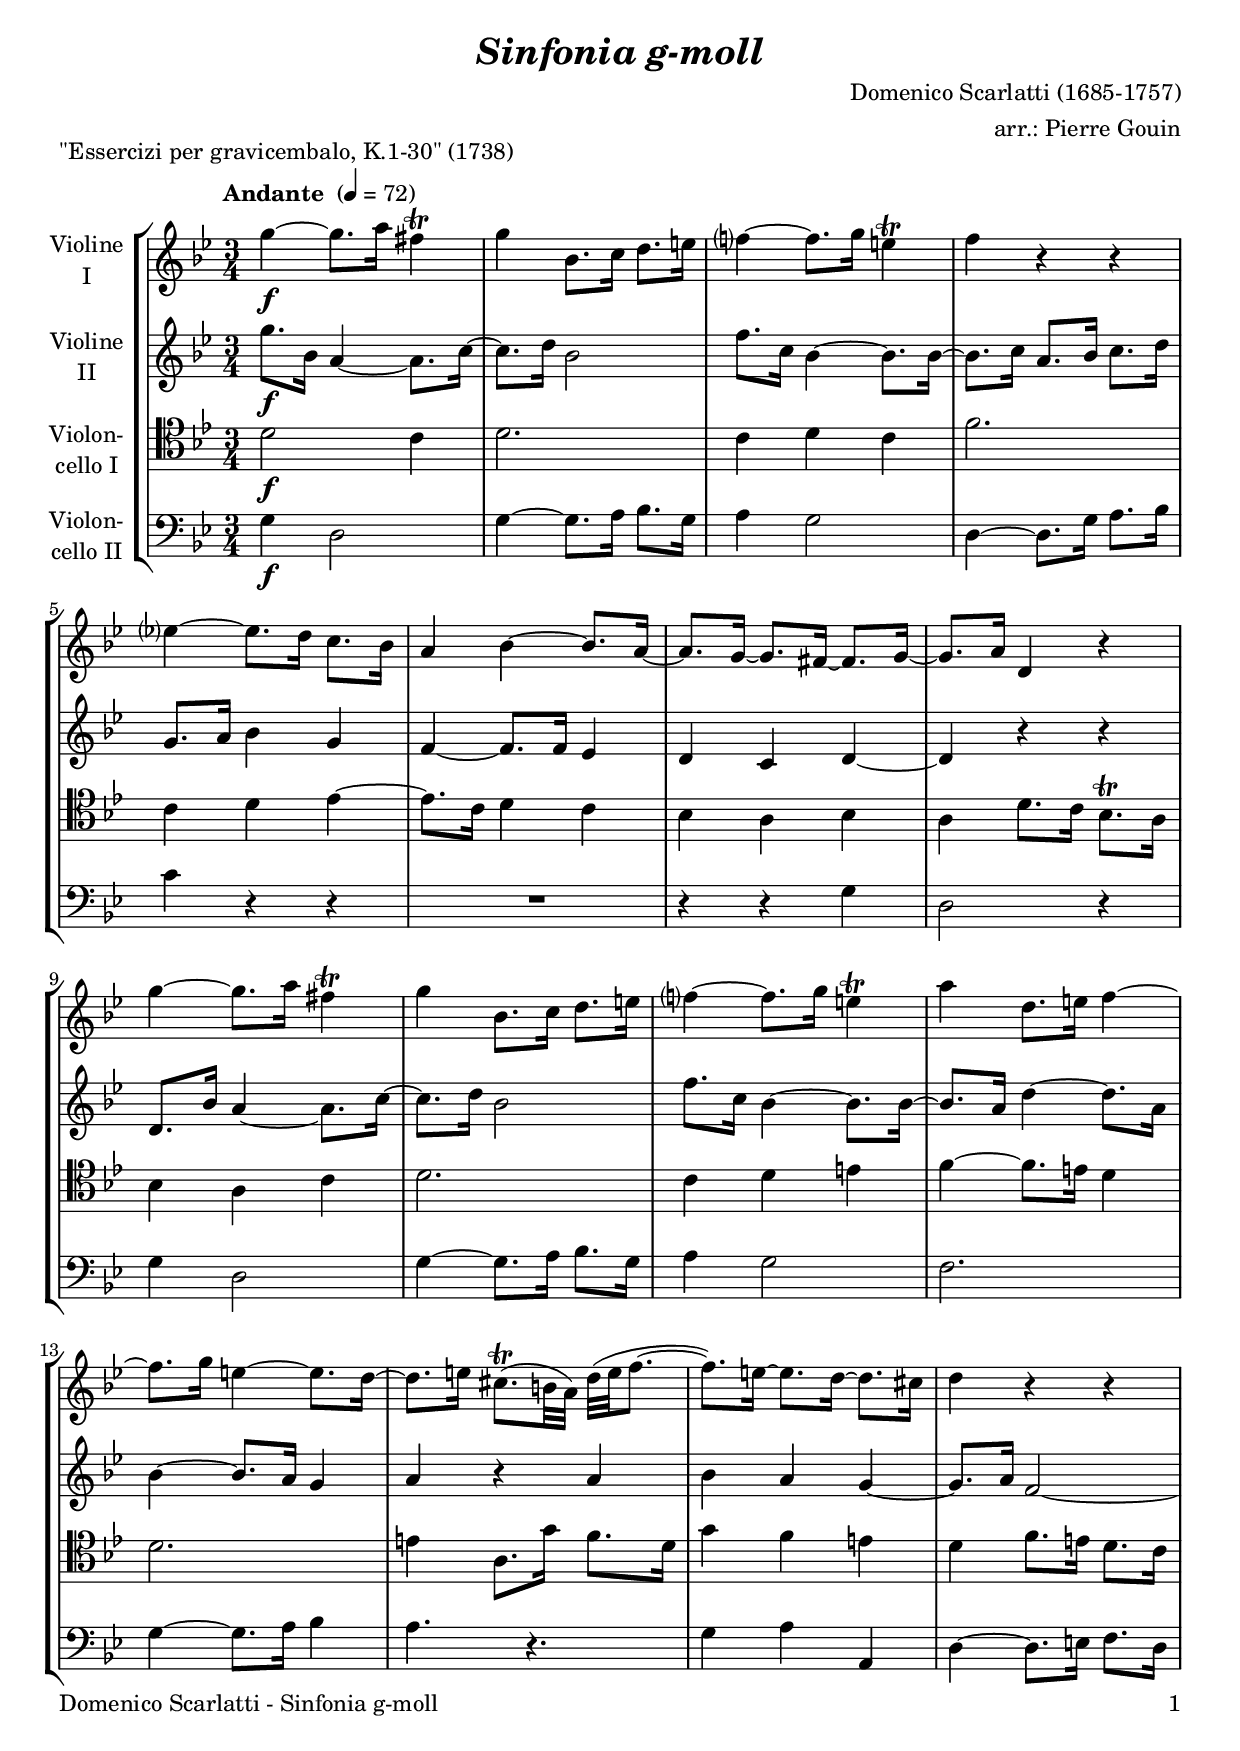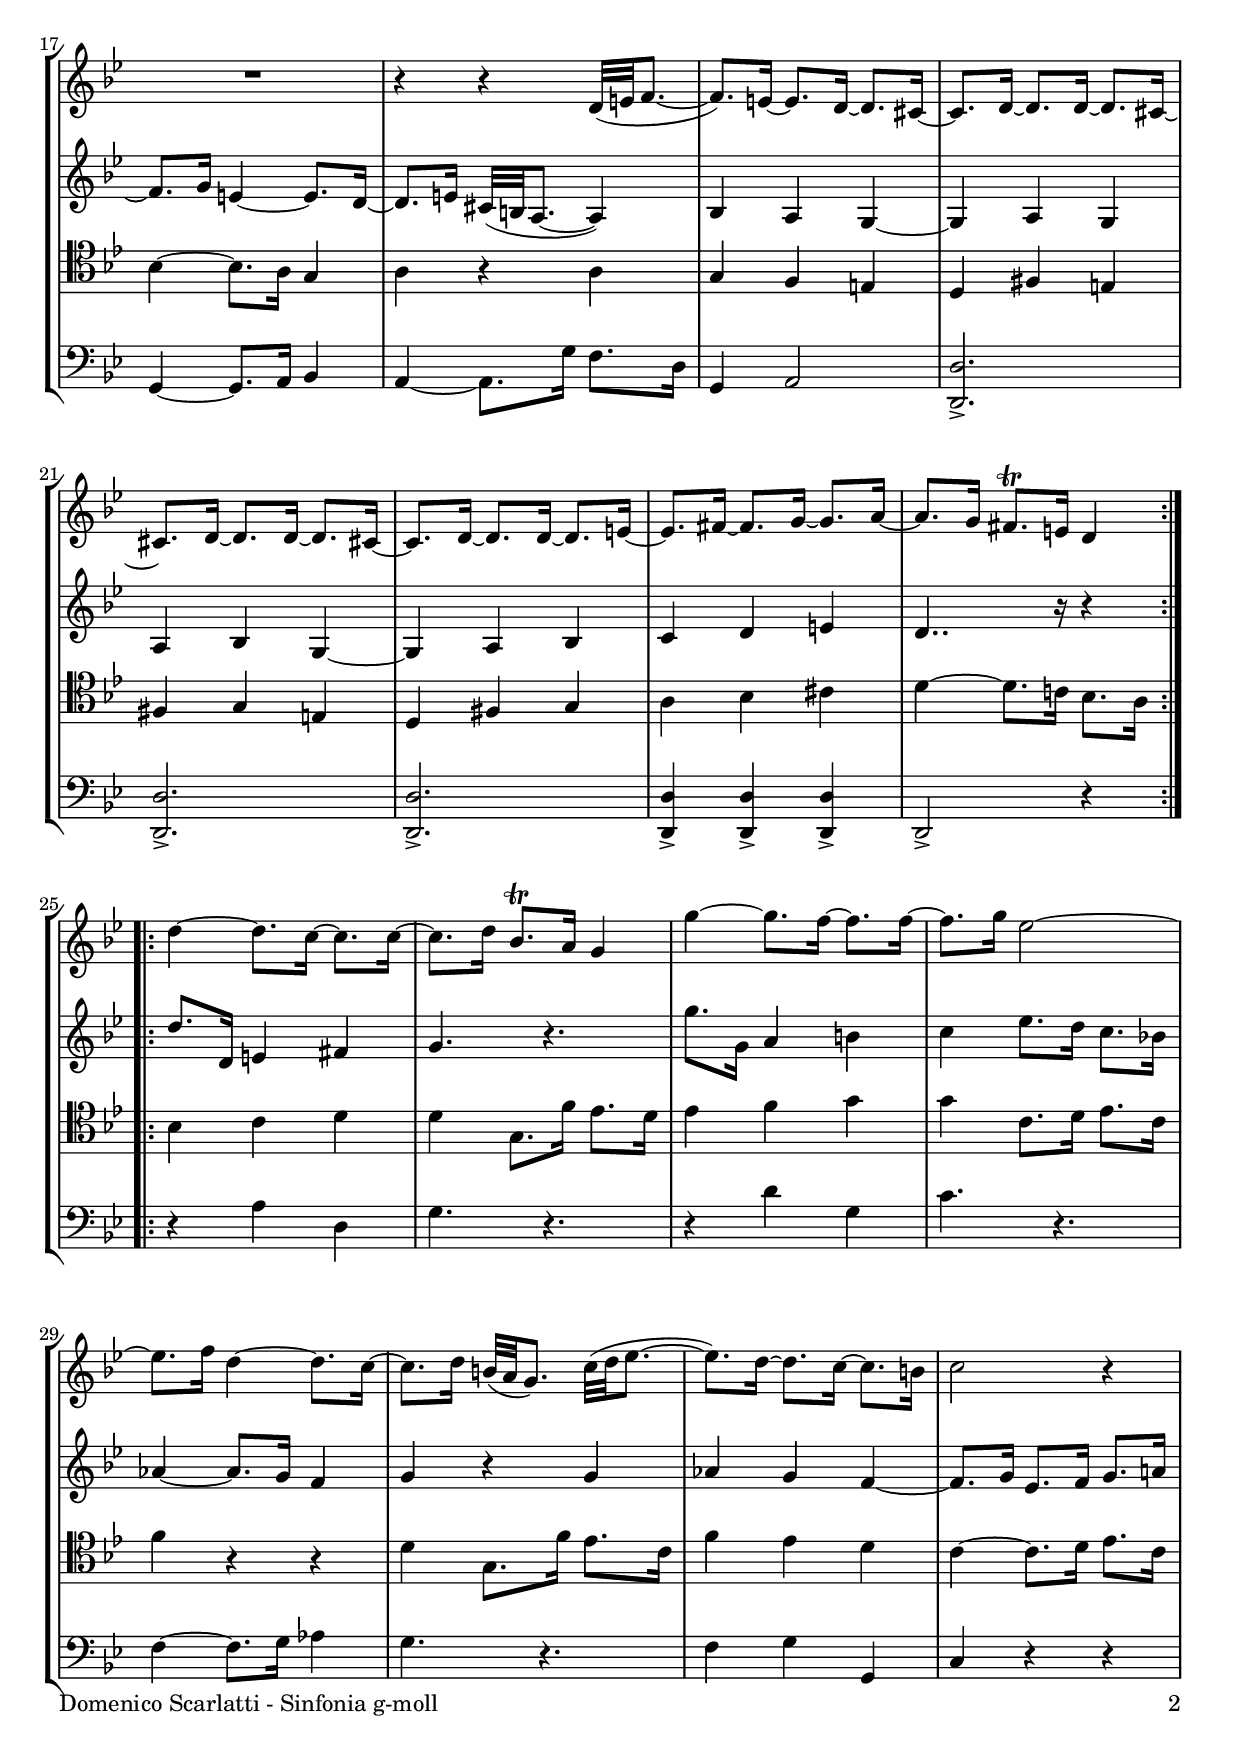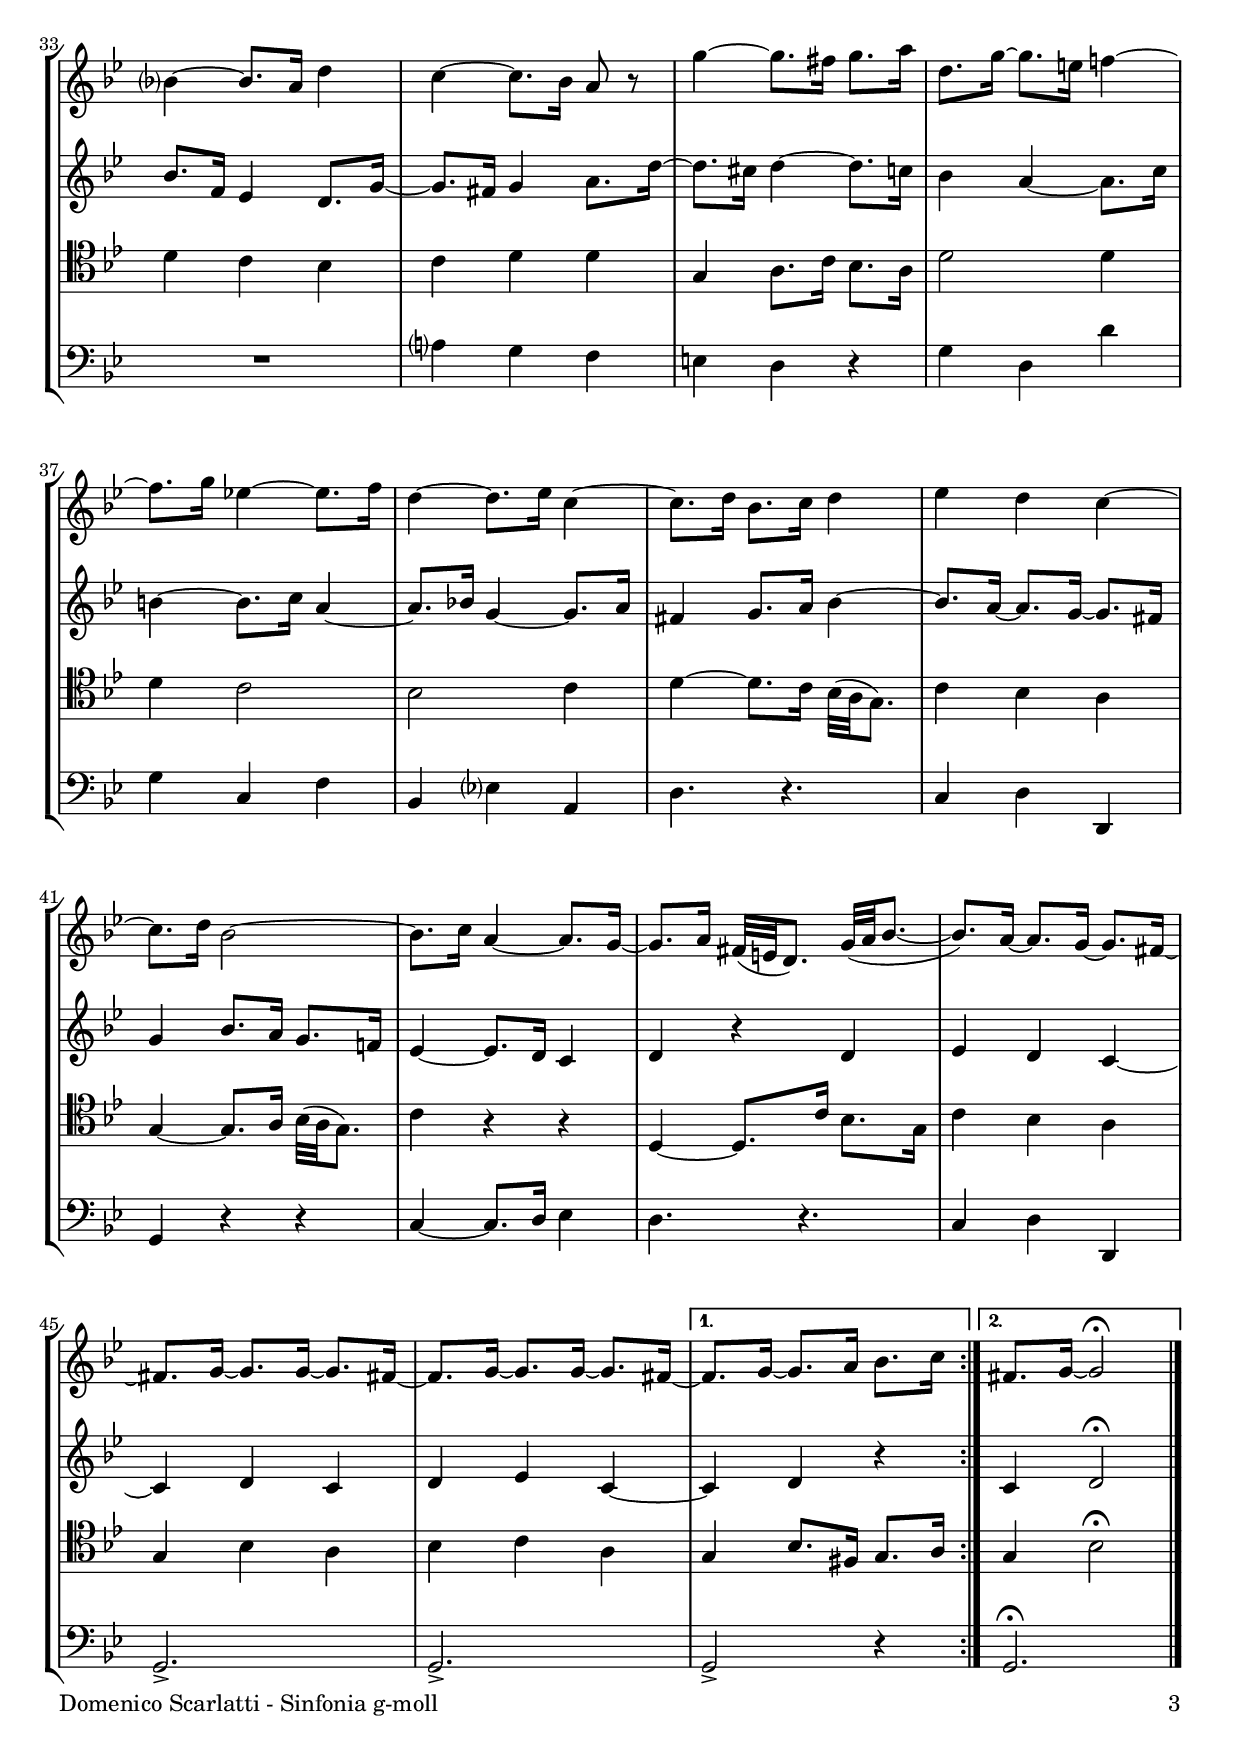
\version "2.24.4"
\include "deutsch.ly"
  
#(set-global-staff-size 20)

\header {
  title     = \markup \bold \italic "Sinfonia g-moll"
  composer  = "Domenico Scarlatti (1685-1757)"
  arranger  = "arr.: Pierre Gouin"
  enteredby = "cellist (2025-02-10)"
  piece     = "\"Essercizi per gravicembalo, K.1-30\" (1738)"
}

voiceconsts = {
  \key g \minor
  \time 3/4
  \clef "treble"
  \numericTimeSignature
  \compressEmptyMeasures
% Set default beaming for all staves
%  \set Timing.beamExceptions = #'()
%  \set Timing.baseMoment     = #(ly:make-moment 1 2)
%  \set Timing.beatStructure  = #'(1 1 1)
  \tempo "Andante " 4=72
}

mipz = "pizzicato strings"
mivl = "violin"
miva = "viola"
mivc = "cello"

dolc = \markup \italic "dolce"
mrit = \mark \markup \box \italic "molto rit."

va = \relative c''' {
  \voiceconsts
  \clef "treble"

  \repeat volta 2 {
    g4~\f g8. a16 fis4\trill
    g b,8. c16 d8. e16
    f?4~ f8. g16 e4\trill
    f r r

    es?~ es8. d16 c8. b16
    a4 b~ b8. a16~
    a8. g16~ g8. fis16~ fis8. g16~
    g8. a16 d,4 r
    g'~ g8. a16 fis4\trill

    g b,8. c16 d8. e16
    f?4~ f8. g16 e4\trill
    a d,8. e16 f4~
    f8. g16 e4~ e8. d16~

    d8. e16 cis8.(\trill h32 a) d( e f8.~
    f) e16~ e8. d16~ d8. cis16
    d4 r r
    R2.
    r4 r d,32( e f8.~

    f8.) e16~ e8. d16~ d8. cis16~
    cis8. d16~ d8. d16~ d8. cis16~
    cis8. d16~ d8. d16~ d8. cis16~
    cis8. d16~ d8. d16~ d8. e16~

    e8. fis16~ fis8. g16~ g8. a16~
    a8. g16 fis8.\trill e16 d4
  }

  \repeat volta 2 {
    d'~ d8. c16~ c8. c16~
    c8. d16 b8.\trill a16 g4

    g'~ g8. f16~ f8. f16~
    f8. g16 es2~
    es8. f16 d4~ d8. c16~
    c8. d16 h32( a g8.) c32( d es8.~

    es) d16~ d8. c16~ c8. h16
    c2 r4
    b?~ b8. a16 d4
    c~ c8. b16 a8 r
    g'4~ g8. fis16 g8. a16

    d,8. g16~ g8. e16 f!4~
    f8. g16 es!4~ es8. f16
    d4~ d8. es16 c4~
    c8. d16 b8. c16 d4
    es d c~

    c8. d16 b2~
    b8. c16 a4~ a8. g16~
    g8. a16 fis32( e d8.) g32( a b8.~
    b) a16~ a8. g16~ g8. fis16~

    fis8. g16~ g8. g16~ g8. fis16~
    fis8. g16~ g8. g16~ g8. fis16~
  }
  \alternative {
    { fis8. g16~ g8. a16 b8. c16 }
    { fis,8. g16~ g2\fermata }
  } \bar "|."
}

vb = \relative c''' {
  \voiceconsts
  \clef "treble"

  \repeat volta 2 {
    g8.\f b,16 a4~ a8. c16~
    c8. d16 b2
    f'8. c16 b4~ b8. b16~
    b8. c16 a8. b16 c8. d16

    g,8. a16 b4 g
    f~ f8. f16 es4
    d c d~
    d r r
    d8. b'16 a4~ a8. c16~
    c8. d16 b2

    f'8. c16 b4~ b8. b16~
    b8. a16 d4~ d8. a16
    b4~ b8. a16 g4
    a r a
    b a g~

    g8. a16 f2~
    f8. g16 e4~ e8. d16~
    d8. e16 cis32( h a8.~ a4)
    b a g~
    g a g

    a b g~
    g a b
    c d e
    d4.. r16 r4
  }

  \repeat volta 2 {
    d'8. d,16 e4 fis
    g4. r

    g'8. g,16 a4 h
    c es8. d16 c8. b!16
    as4~ as8. g16 f4
    g r g
    as g f~

    f8. g16 es8. f16 g8. a!16
    b8. f16 es4 d8. g16~
    g8. fis16 g4 a8. d16~
    d8. cis16 d4~ d8. c16
    b4 a~ a8. c16

    h4~ h8. c16 a4~
    a8. b!16 g4~ g8. a16
    fis4 g8. a16 b4~
    b8. a16~ a8. g16~ g8. fis16
    g4 b8. a16 g8. f!16

    es4~ es8. d16 c4
    d r d
    es d c~
    c d c
    d es c~
  }
  \alternative {
    { c d r }
    { c d2\fermata }
  } \bar "|."
}

vc = \relative c' {
  \voiceconsts
  \clef "tenor"

  \repeat volta 2 {
    d2\f c4
    d2.
    c4 d c
    f2.
    c4 d es~
    es8. c16 d4 c

    b a b
    a d8. c16 b8.\trill a16
    b4 a c
    d2.
    c4 d e
    f~ f8. e16 d4

    d2.
    e4 a,8. g'16 f8. d16
    g4 f e
    d f8. e16 d8. c16
    b4~ b8. a16 g4
    a r a

    g f e
    d fis e
    fis g e
    d fis g
    a b cis
    d~ d8. c!16 b8. a16
  }

  \repeat volta 2 {
    b4 c d
    d g,8. f'16 es8. d16
    es4 f g
    g c,8. d16 es8. c16
    f4 r r

    d g,8. f'16 es8. c16
    f4 es d
    c~ c8. d16 es8. c16
    d4 c b
    c d d

    g, a8. c16 b8. a16
    d2 d4
    d c2
    b c4
    d~ d8. c16 b32( a g8.)

    c4 b a
    g~ g8. a16 b32( a g8.)
    c4 r r
    d,~ d8. c'16 b8. g16

    c4 b a
    g b a
    b c a
  }
  \alternative {
    { g b8. fis16 g8. a16 }
    { g4 b2\fermata }
  } \bar "|."
}

vd = \relative c' {
  \voiceconsts
  \clef "bass"

  \repeat volta 2 {
    g4\f d2
    g4~ g8. a16 b8. g16
    a4 g2
    d4~ d8. g16 a8. b16
    c4 r r

    R2.
    r4 r g
    d2 r4
    g d2
    g4~ g8. a16 b8. g16
    a4 g2
    f2.

    g4~ g8. a16 b4
    a4. r
    g4 a a,
    d~ d8. e16 f8. d16
    g,4~ g8. a16 b4

    a~ a8. g'16 f8. d16
    g,4 a2
    <d, d'>2.->
    <d d'>->
    <d d'>->
    <d d'>4-> <d d'>-> <d d'>->
    d2-> r4
  }

  \repeat volta 2 {
    r a'' d,
    g4. r
    r4 d' g,
    c4. r
    f,4~ f8. g16 as4

    g4. r
    f4 g g,
    c r r
    R2.
    a'?4 g f
    e d r

    g d d'
    g, c, f
    b, es? a,
    d4. r
    c4 d d,
    g r r

    c~ c8. d16 es4
    d4. r
    c4 d d,
    g2.->
    g->
  }
  \alternative {
    { g2-> r4 }
    { g2.\fermata }
  } \bar "|."
}


music = \new StaffGroup <<
      \new Staff {
	\set Staff.midiInstrument = \mivl
	\set Staff.instrumentName = \markup \center-column { "Violine" "I" }
	\transpose g g { \va }
      }

      \new Staff {
	\set Staff.midiInstrument = \mivl
	\set Staff.instrumentName = \markup \center-column { "Violine" "II" }
	\transpose g g { \vb }
      }

      \new Staff {
	\set Staff.midiInstrument = \mivc
	\set Staff.instrumentName = \markup \center-column { "Violon-" "cello I" }
	\transpose g g { \vc }
      }

      \new Staff {
	\set Staff.midiInstrument = \mivc
	\set Staff.instrumentName = \markup \center-column { "Violon-" "cello II" }
	\transpose g g { \vd }
      }
>>

\book {
  \paper {
    print-page-number = ##t
    print-first-page-number = ##t
    ragged-last-bottom = ##f
    oddHeaderMarkup = \markup \null
    evenHeaderMarkup = \markup \null
    oddFooterMarkup = \markup {
      \fill-line {
        \if \should-print-page-number
        "Domenico Scarlatti - Sinfonia g-moll" \fromproperty #'page:page-number-string
      }
    }
    evenFooterMarkup = \oddFooterMarkup
  } \score {
    \music
    \layout {}
  }

  \score {
    \unfoldRepeats \music

    \midi {
      \context {
        \Score
      }
    }
  }
}
